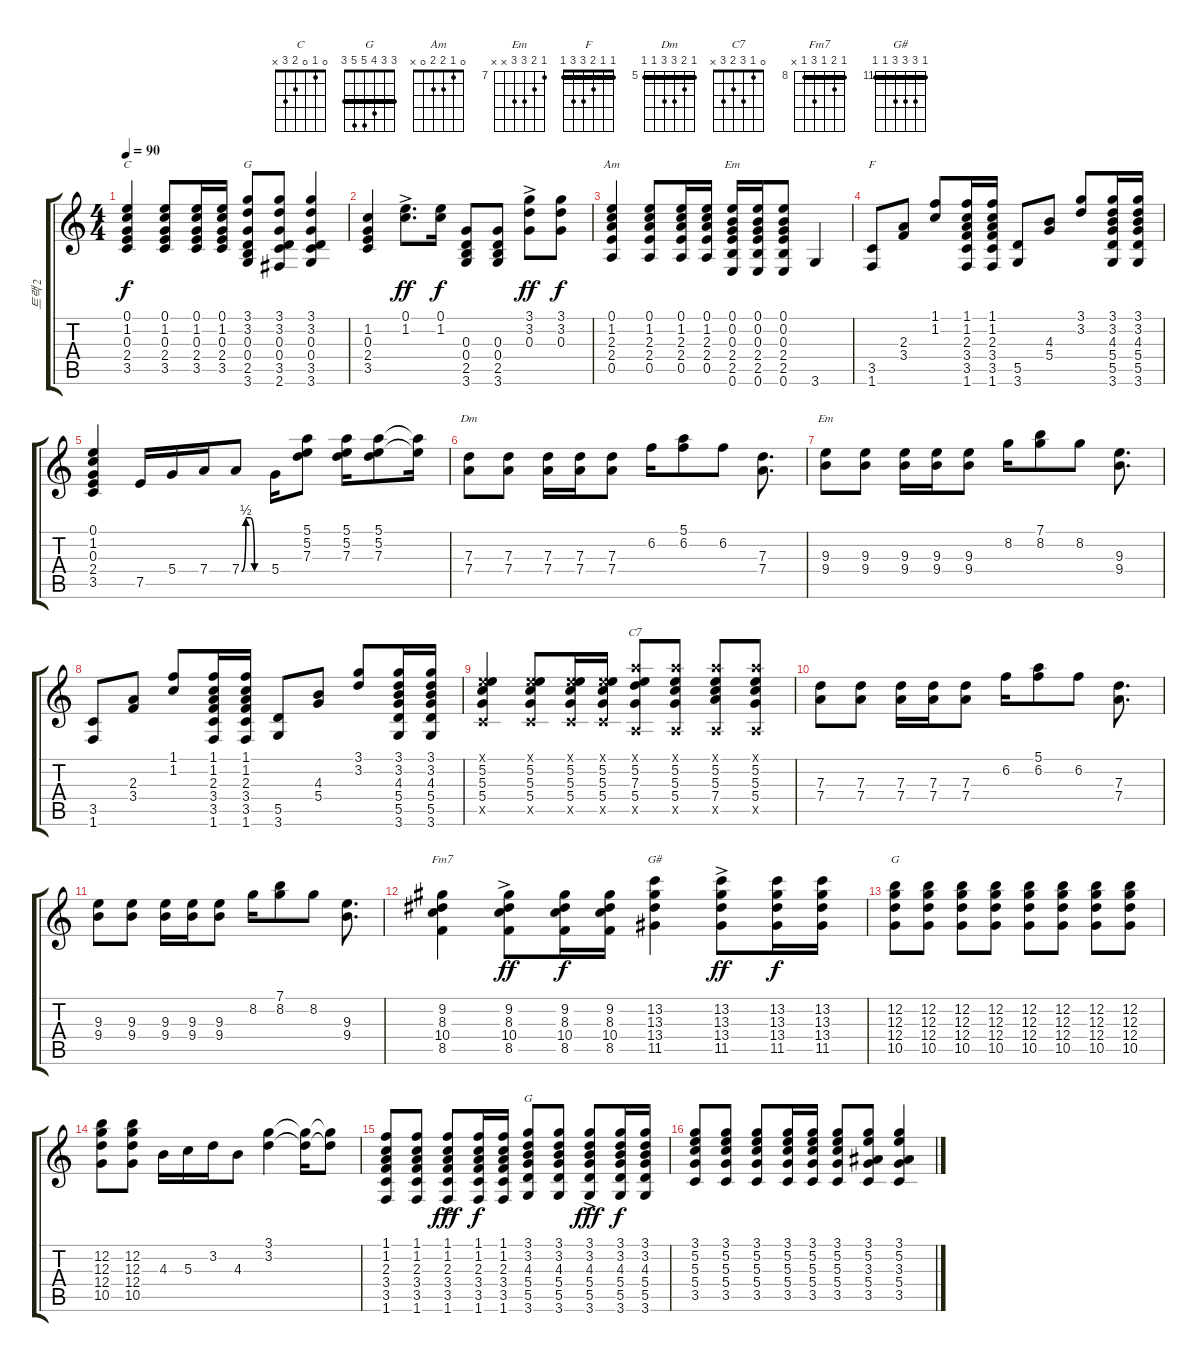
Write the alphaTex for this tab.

\track ("트랙 2" "트랙 2") {instrument overdrivenguitar}
\staff {score tabs}
\tuning (E4 B3 G3 D3 A2 E2) {hide}
\chord ("C" 0 1 0 2 3 x)
\chord ("G" 3 3 0 0 2 3) {barre 3}
\chord ("Am" 0 1 2 2 0 x)
\chord ("Em" 0 0 0 2 2 0)
\chord ("F" 1 1 2 3 3 1) {barre 1}
\chord ("Dm" 5 6 7 7 5 5) {firstfret 5 barre 5}
\chord ("Em" 7 8 9 9 x x) {firstfret 7}
\chord ("C7" 0 1 3 2 3 x)
\chord ("Fm7" 8 9 8 10 8 x) {firstfret 8 barre 8}
\chord ("G#" 11 13 13 13 11 11) {firstfret 11 barre 11}
\chord ("G" 10 12 12 12 10 10) {firstfret 10 barre 10}
\chord ("G" 3 3 4 5 5 3) {barre 3}
\ts (4 4)
\tempo 90
\clef g2
\ks c
(0.1 1.2 0.3 2.4 3.5).4{ch "C" dy f} (0.1 1.2 0.3 2.4 3.5).8 (0.1 1.2 0.3 2.4 3.5).16 (0.1 1.2 0.3 2.4 3.5).16 (3.1 3.2 0.3 0.4 2.5 3.6).8{ch "G"} (3.1 3.2 0.3 0.4 3.5 2.6).8 (3.1 3.2 0.3 0.4 3.5 3.6).4 |
(1.2 0.3 2.4 3.5).4 (0.1{ac} 1.2).8{d dy ff} (0.1 1.2).16{dy f} (0.3 0.4 2.5 3.6).8 (0.3 0.4 2.5 3.6).8 (3.1{ac} 3.2 0.3).8{dy ff} (3.1 3.2 0.3).8{dy f} |
(0.1 1.2 2.3 2.4 0.5).4{ch "Am"} (0.1 1.2 2.3 2.4 0.5).8 (0.1 1.2 2.3 2.4 0.5).16 (0.1 1.2 2.3 2.4 0.5).16 (0.1 0.2 0.3 2.4 2.5 0.6).16{ch "Em"} (0.1 0.2 0.3 2.4 2.5 0.6).16 (0.1 0.2 0.3 2.4 2.5 0.6).8 3.6.4 |
(3.5 1.6).8{ch "F"} (2.3 3.4).8 (1.1 1.2).8 (1.1 1.2 2.3 3.4 3.5 1.6).16 (1.1 1.2 2.3 3.4 3.5 1.6).16 (5.5 3.6).8 (4.3 5.4).8 (3.1 3.2).8 (3.1 3.2 4.3 5.4 5.5 3.6).16 (3.1 3.2 4.3 5.4 5.5 3.6).16 |
(0.1 1.2 0.3 2.4 3.5).4 7.5.16 5.4.16 7.4.16 7.4{be (custom 0 0 10 2 20 2 30 0 60 0)}.8 5.4.16 (5.1 5.2 7.3).8 (5.1 5.2 7.3).16 (5.1 5.2 7.3).8 (5.1{t} 5.2{t}).16 |
(7.3 7.4).8{ch "Dm"} (7.3 7.4).8 (7.3 7.4).16 (7.3 7.4).16 (7.3 7.4).8 6.2.16 (5.1 6.2).8 6.2.8 (7.3 7.4).8{d} |
(9.3 9.4).8{ch "Em"} (9.3 9.4).8 (9.3 9.4).16 (9.3 9.4).16 (9.3 9.4).8 8.2.16 (7.1 8.2).8 8.2.8 (9.3 9.4).8{d} |
(3.5 1.6).8 (2.3 3.4).8 (1.1 1.2).8 (1.1 1.2 2.3 3.4 3.5 1.6).16 (1.1 1.2 2.3 3.4 3.5 1.6).16 (5.5 3.6).8 (4.3 5.4).8 (3.1 3.2).8 (3.1 3.2 4.3 5.4 5.5 3.6).16 (3.1 3.2 4.3 5.4 5.5 3.6).16 |
(0.1{x} 5.2 5.3 5.4 3.5{x}).4 (0.1{x} 5.2 5.3 5.4 3.5{x}).8 (0.1{x} 5.2 5.3 5.4 3.5{x}).16 (0.1{x} 5.2 5.3 5.4 3.5{x}).16 (5.1{x} 5.2 7.3 5.4 0.5{x}).8{ch "C7"} (5.1{x} 5.2 5.3 5.4 0.5{x}).8 (5.1{x} 5.2 5.3 7.4 0.5{x}).8 (5.1{x} 5.2 5.3 5.4 0.5{x}).8 |
(7.3 7.4).8 (7.3 7.4).8 (7.3 7.4).16 (7.3 7.4).16 (7.3 7.4).8 6.2.16 (5.1 6.2).8 6.2.8 (7.3 7.4).8{d} |
(9.3 9.4).8 (9.3 9.4).8 (9.3 9.4).16 (9.3 9.4).16 (9.3 9.4).8 8.2.16 (7.1 8.2).8 8.2.8 (9.3 9.4).8{d} |
(9.2 8.3 10.4 8.5).4{ch "Fm7"} (9.2 8.3 10.4{ac} 8.5).8{dy ff} (9.2 8.3 10.4 8.5).16{dy f} (9.2 8.3 10.4 8.5).16 (13.2 13.3 13.4 11.5).4{ch "G#"} (13.2 13.3 13.4{ac} 11.5).8{dy ff} (13.2 13.3 13.4 11.5).16{dy f} (13.2 13.3 13.4 11.5).16 |
(12.2 12.3 12.4 10.5).8{ch "G"} (12.2 12.3 12.4 10.5).8 (12.2 12.3 12.4 10.5).8 (12.2 12.3 12.4 10.5).8 (12.2 12.3 12.4 10.5).8 (12.2 12.3 12.4 10.5).8 (12.2 12.3 12.4 10.5).8 (12.2 12.3 12.4 10.5).8 |
(12.2 12.3 12.4 10.5).8 (12.2 12.3 12.4 10.5).8 4.3.16 5.3.16 3.2.16 4.3.8 (3.1 3.2).4 (3.1{t} 3.2{t}).16 (3.1{t} 3.2{t}).8 |
(1.1 1.2 2.3 3.4 3.5 1.6).8 (1.1 1.2 2.3 3.4 3.5 1.6).8 (1.1{ac} 1.2 2.3 3.4 3.5 1.6).8{dy fff} (1.1 1.2 2.3 3.4 3.5 1.6).16{dy f} (1.1 1.2 2.3 3.4 3.5 1.6).16 (3.1 3.2 4.3 5.4 5.5 3.6).8{ch "G"} (3.1 3.2 4.3 5.4 5.5 3.6).8 (3.1{ac} 3.2 4.3 5.4 5.5 3.6).8{dy fff} (3.1 3.2 4.3 5.4 5.5 3.6).16{dy f} (3.1 3.2 4.3 5.4 5.5 3.6).16 |
(3.1 5.2 5.3 5.4 3.5).8 (3.1 5.2 5.3 5.4 3.5).8 (3.1 5.2 5.3 5.4 3.5).8 (3.1 5.2 5.3 5.4 3.5).16 (3.1 5.2 5.3 5.4 3.5).16 (3.1 5.2 5.3 5.4 3.5).8 (3.1 5.2 3.3 5.4 3.5).8 (3.1 5.2 3.3 5.4 3.5).4
